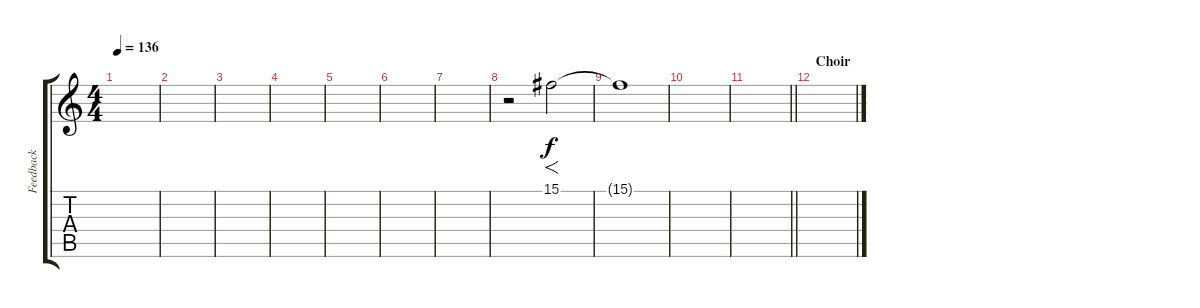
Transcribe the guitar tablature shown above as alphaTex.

\track ("Feedback" "Feedback") {instrument recorder}
\staff {score tabs}
\tuning (Eb4 Bb3 Gb3 Db3 Ab2 Eb2) {hide}
\ts (4 4)
\tempo 136
\clef g2
\ks c
|
|
|
|
|
|
|
r.2 15.1.2{f} |
15.1{t}.1{dy f} |
|
\barLineRight lightlight
|
\section ("" "Choir")
